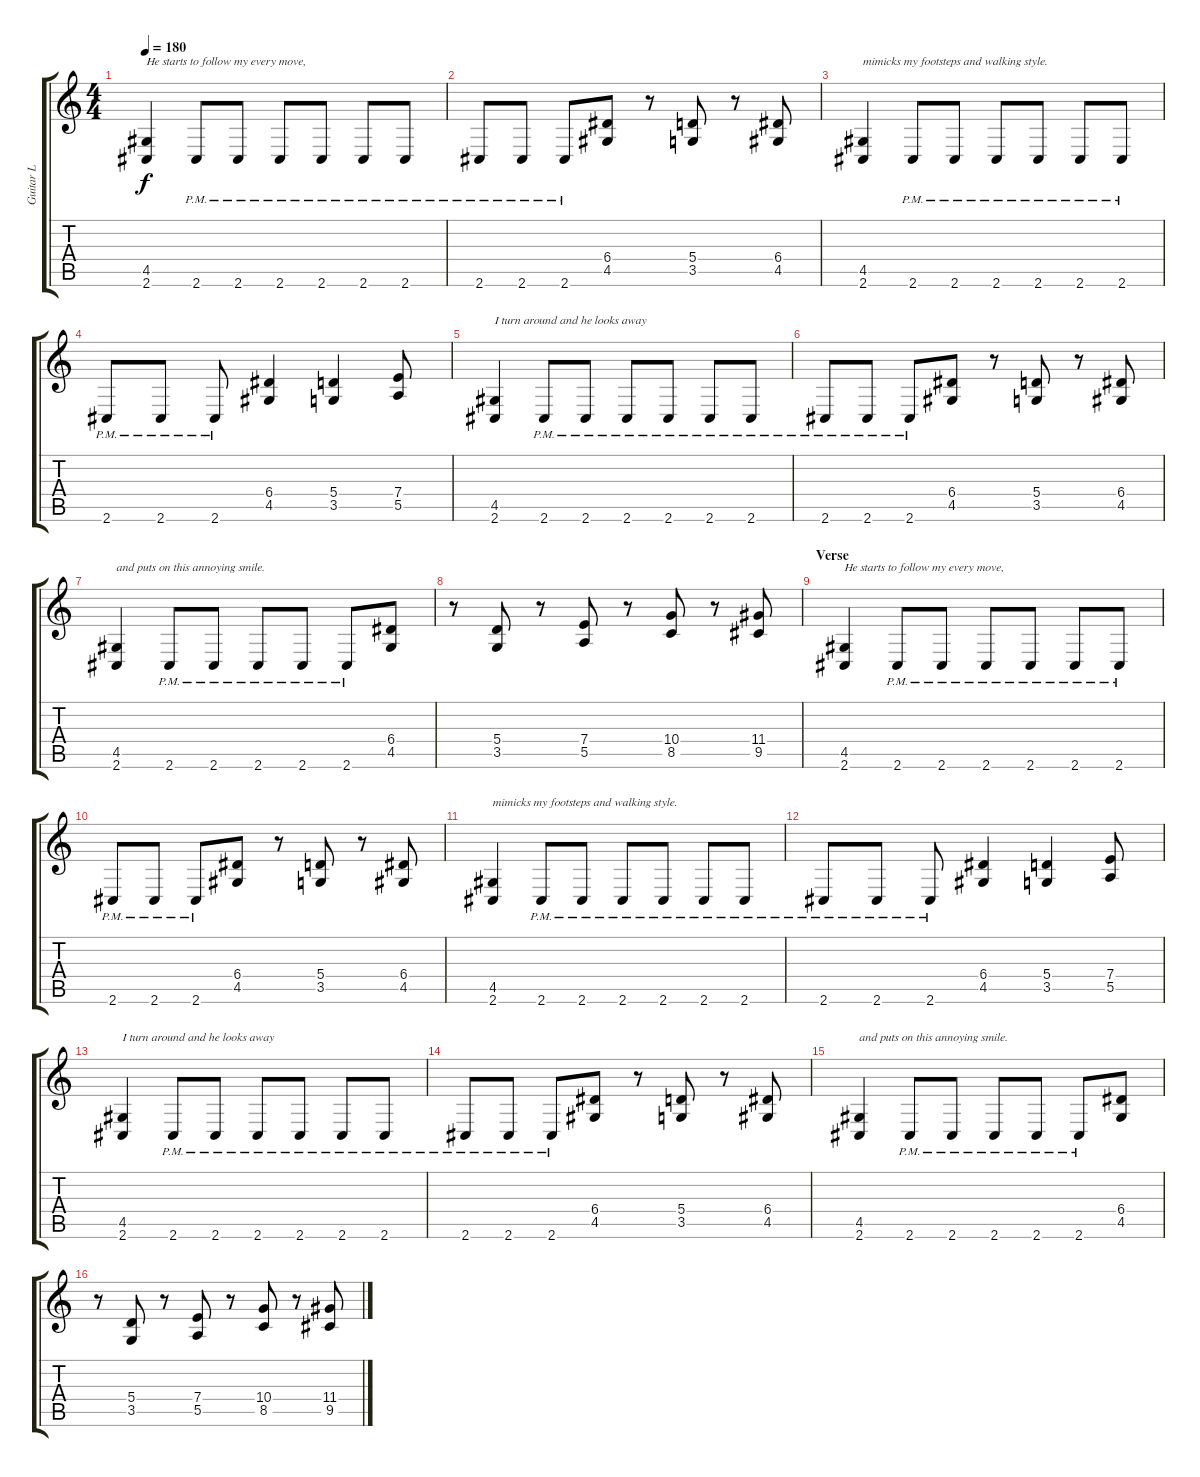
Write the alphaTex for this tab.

\track ("Guitar L" "Guitar L") {instrument distortionguitar}
\staff {score tabs}
\tuning (B3 Gb3 D3 A2 E2 B1) {hide}
\ts (4 4)
\tempo 180
\clef g2
\ks c
(4.5 2.6).4{txt "He starts to follow my every move," dy f} 2.6{pm}.8 2.6{pm}.8 2.6{pm}.8 2.6{pm}.8 2.6{pm}.8 2.6{pm}.8 |
2.6{pm}.8 2.6{pm}.8 2.6{pm}.8 (6.4 4.5).8 r.8 (5.4 3.5).8 r.8 (6.4 4.5).8 |
(4.5 2.6).4{txt "mimicks my footsteps and walking style."} 2.6{pm}.8 2.6{pm}.8 2.6{pm}.8 2.6{pm}.8 2.6{pm}.8 2.6{pm}.8 |
2.6{pm}.8 2.6{pm}.8 2.6{pm}.8 (6.4 4.5).4 (5.4 3.5).4 (7.4 5.5).8 |
(4.5 2.6).4{txt "I turn around and he looks away"} 2.6{pm}.8 2.6{pm}.8 2.6{pm}.8 2.6{pm}.8 2.6{pm}.8 2.6{pm}.8 |
2.6{pm}.8 2.6{pm}.8 2.6{pm}.8 (6.4 4.5).8 r.8 (5.4 3.5).8 r.8 (6.4 4.5).8 |
(4.5 2.6).4{txt "and puts on this annoying smile."} 2.6{pm}.8 2.6{pm}.8 2.6{pm}.8 2.6{pm}.8 2.6{pm}.8 (6.4 4.5).8 |
r.8 (5.4 3.5).8 r.8 (7.4 5.5).8 r.8 (10.4 8.5).8 r.8 (11.4 9.5).8 |
\section ("" "Verse")
(4.5 2.6).4{txt "He starts to follow my every move,"} 2.6{pm}.8 2.6{pm}.8 2.6{pm}.8 2.6{pm}.8 2.6{pm}.8 2.6{pm}.8 |
2.6{pm}.8 2.6{pm}.8 2.6{pm}.8 (6.4 4.5).8 r.8 (5.4 3.5).8 r.8 (6.4 4.5).8 |
(4.5 2.6).4{txt "mimicks my footsteps and walking style."} 2.6{pm}.8 2.6{pm}.8 2.6{pm}.8 2.6{pm}.8 2.6{pm}.8 2.6{pm}.8 |
2.6{pm}.8 2.6{pm}.8 2.6{pm}.8 (6.4 4.5).4 (5.4 3.5).4 (7.4 5.5).8 |
(4.5 2.6).4{txt "I turn around and he looks away"} 2.6{pm}.8 2.6{pm}.8 2.6{pm}.8 2.6{pm}.8 2.6{pm}.8 2.6{pm}.8 |
2.6{pm}.8 2.6{pm}.8 2.6{pm}.8 (6.4 4.5).8 r.8 (5.4 3.5).8 r.8 (6.4 4.5).8 |
(4.5 2.6).4{txt "and puts on this annoying smile."} 2.6{pm}.8 2.6{pm}.8 2.6{pm}.8 2.6{pm}.8 2.6{pm}.8 (6.4 4.5).8 |
r.8 (5.4 3.5).8 r.8 (7.4 5.5).8 r.8 (10.4 8.5).8 r.8 (11.4 9.5).8
